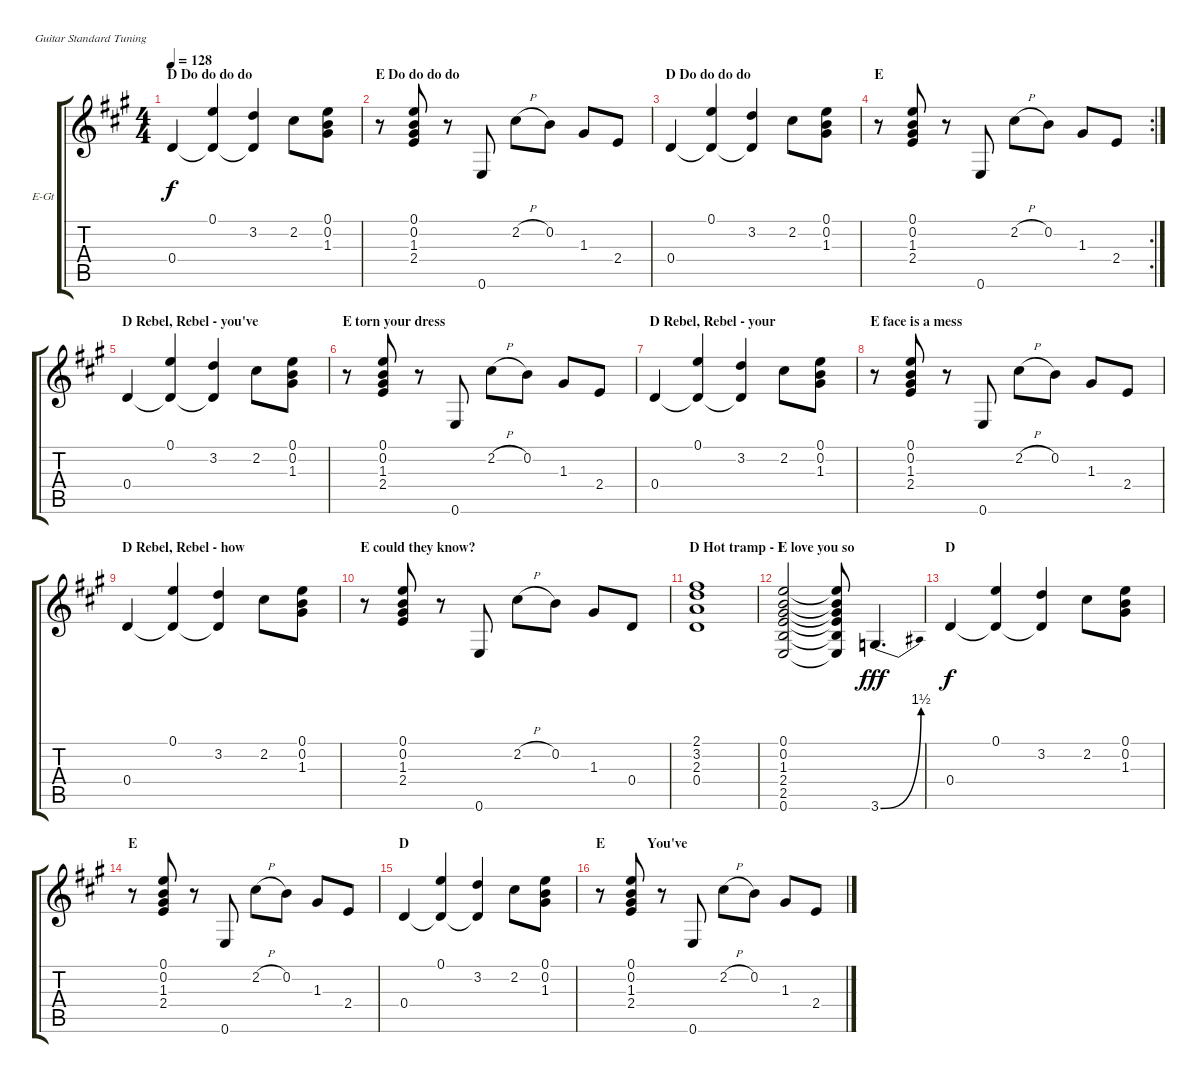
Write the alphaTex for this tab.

\bracketExtendMode groupsimilarinstruments
\firstSystemTrackNameOrientation horizontal
\otherSystemsTrackNameOrientation horizontal
\track ("Guitar" "E-Gt") {instrument distortionguitar}
\staff {score tabs}
\tuning (E4 B3 G3 D3 A2 E2)
\ts (4 4)
\section ("" "D Do do do do")
\tempo 128
\clef g2
\ks a
0.4.4{dy f} (0.1 0.4{t}).4 (3.2 0.4{t}).4 2.2.8 (0.1 0.2 1.3).8 |
\section ("" "E Do do do do")
r.8 (0.2 1.3 0.1 2.4).8 r.8 0.6.8 2.2{h}.8 0.2.8 1.3.8 2.4.8 |
\section ("" "D Do do do do")
0.4.4 (0.1 0.4{t}).4 (3.2 0.4{t}).4 2.2.8 (0.1 0.2 1.3).8 |
\rc 2
\section ("" "E")
r.8 (0.2 1.3 0.1 2.4).8 r.8 0.6.8 2.2{h}.8 0.2.8 1.3.8 2.4.8 |
\section ("" "D Rebel, Rebel - you've")
0.4.4 (0.1 0.4{t}).4 (3.2 0.4{t}).4 2.2.8 (0.1 0.2 1.3).8 |
\section ("" "E torn your dress")
r.8 (0.2 1.3 0.1 2.4).8 r.8 0.6.8 2.2{h}.8 0.2.8 1.3.8 2.4.8 |
\section ("" "D Rebel, Rebel - your")
0.4.4 (0.1 0.4{t}).4 (3.2 0.4{t}).4 2.2.8 (0.1 0.2 1.3).8 |
\section ("" "E face is a mess")
r.8 (0.2 1.3 0.1 2.4).8 r.8 0.6.8 2.2{h}.8 0.2.8 1.3.8 2.4.8 |
\section ("" "D Rebel, Rebel - how")
0.4.4 (0.1 0.4{t}).4 (3.2 0.4{t}).4 2.2.8 (0.1 0.2 1.3).8 |
\section ("" "E could they know?")
r.8 (0.2 1.3 0.1 2.4).8 r.8 0.6.8 2.2{h}.8 0.2.8 1.3.8 0.4.8 |
\section ("" "D Hot tramp - I")
(2.1 3.2 2.3 0.4).1 |
\section ("" "E love you so")
(0.1 0.2 1.3 2.4 2.5 0.6).2 (0.1{t} 0.2{t} 1.3{t} 2.4{t} 2.5{t} 0.6{t}).8 3.6{be (bend 0 0 60 6)}.4{d dy fff} |
\section ("" "D")
0.4.4{dy f} (0.1 0.4{t}).4 (3.2 0.4{t}).4 2.2.8 (0.1 0.2 1.3).8 |
\section ("" "E")
r.8 (0.2 1.3 0.1 2.4).8 r.8 0.6.8 2.2{h}.8 0.2.8 1.3.8 2.4.8 |
\section ("" "D")
0.4.4 (0.1 0.4{t}).4 (3.2 0.4{t}).4 2.2.8 (0.1 0.2 1.3).8 |
\section ("" "E            You've")
r.8 (0.2 1.3 0.1 2.4).8 r.8 0.6.8 2.2{h}.8 0.2.8 1.3.8 2.4.8
